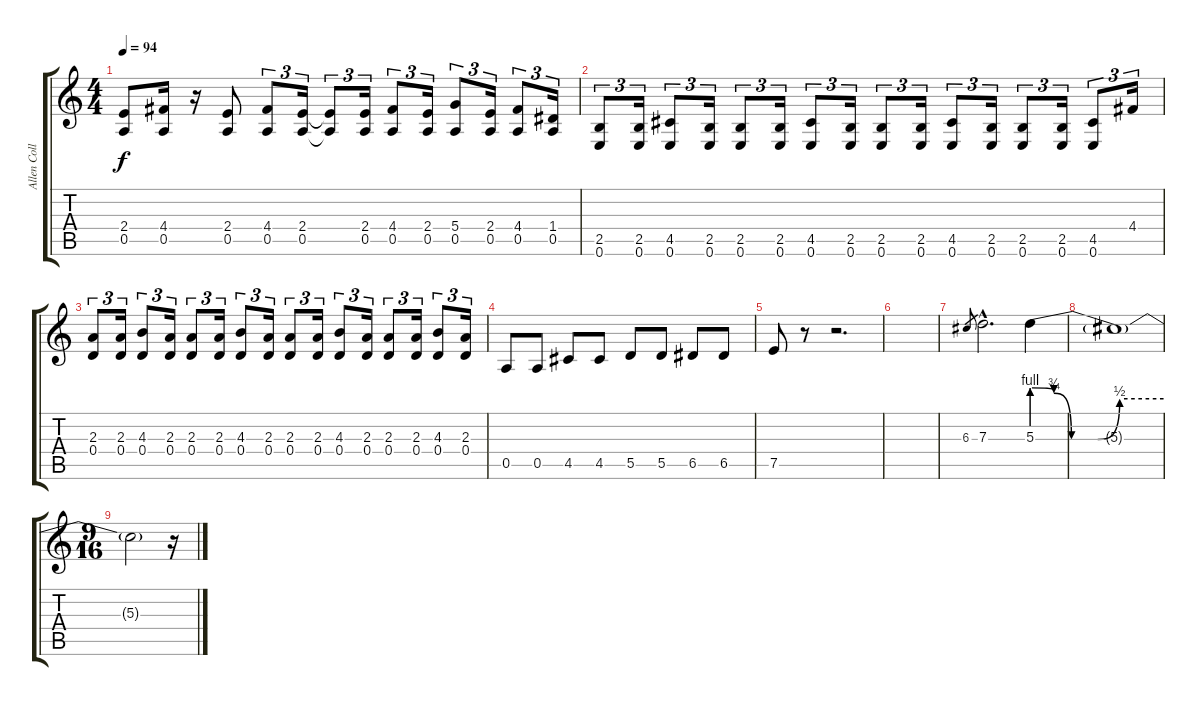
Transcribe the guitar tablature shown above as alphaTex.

\track ("Allen Collins (guitar)" "Allen Coll") {instrument overdrivenguitar}
\staff {score tabs}
\tuning (E4 B3 G3 D3 A2 E2) {hide}
\ts (4 4)
\tempo 94
\clef g2
\ks c
(2.4 0.5).8{dy f} (4.4 0.5).16 r.16 (2.4 0.5).8 (4.4 0.5).8{tu (3 2)} (2.4 0.5).16{tu (3 2)} (2.4{t} 0.5{t}).8{tu (3 2)} (2.4 0.5).16{tu (3 2)} (4.4 0.5).8{tu (3 2)} (2.4 0.5).16{tu (3 2)} (5.4 0.5).8{tu (3 2)} (2.4 0.5).16{tu (3 2)} (4.4 0.5).8{tu (3 2)} (1.4 0.5).16{tu (3 2)} |
(2.5 0.6).8{tu (3 2)} (2.5 0.6).16{tu (3 2)} (4.5 0.6).8{tu (3 2)} (2.5 0.6).16{tu (3 2)} (2.5 0.6).8{tu (3 2)} (2.5 0.6).16{tu (3 2)} (4.5 0.6).8{tu (3 2)} (2.5 0.6).16{tu (3 2)} (2.5 0.6).8{tu (3 2)} (2.5 0.6).16{tu (3 2)} (4.5 0.6).8{tu (3 2)} (2.5 0.6).16{tu (3 2)} (2.5 0.6).8{tu (3 2)} (2.5 0.6).16{tu (3 2)} (4.5 0.6).8{tu (3 2)} 4.4.16{tu (3 2)} |
(2.3 0.4).8{tu (3 2)} (2.3 0.4).16{tu (3 2)} (4.3 0.4).8{tu (3 2)} (2.3 0.4).16{tu (3 2)} (2.3 0.4).8{tu (3 2)} (2.3 0.4).16{tu (3 2)} (4.3 0.4).8{tu (3 2)} (2.3 0.4).16{tu (3 2)} (2.3 0.4).8{tu (3 2)} (2.3 0.4).16{tu (3 2)} (4.3 0.4).8{tu (3 2)} (2.3 0.4).16{tu (3 2)} (2.3 0.4).8{tu (3 2)} (2.3 0.4).16{tu (3 2)} (4.3 0.4).8{tu (3 2)} (2.3 0.4).16{tu (3 2)} |
0.5.8 0.5.8 4.5.8 4.5.8 5.5.8 5.5.8 6.5.8 6.5.8 |
7.5.8 r.8 r.2{d} |
|
6.3.8{gr} 7.3{hac}.2{d} 5.3{be (custom 0 4 10 3 18 0 30 0 40 2 60 2)}.4 |
5.3{t}.1 |
\ts (9 16)
5.3{t}.2 r.16
